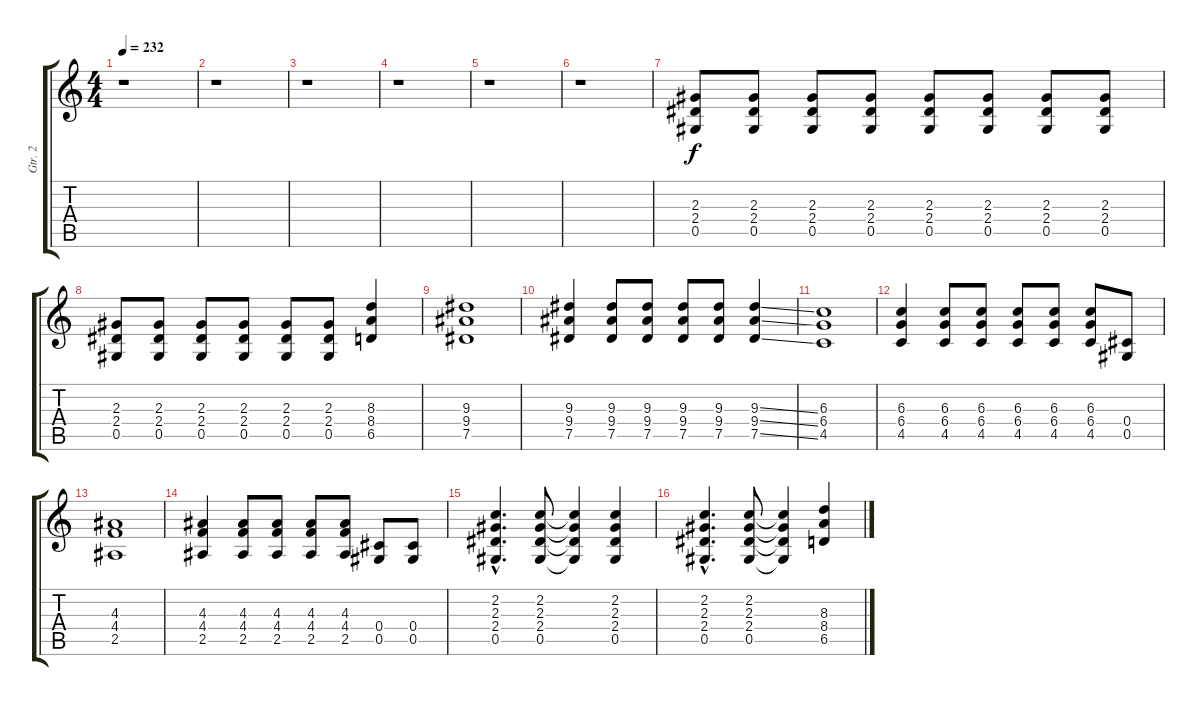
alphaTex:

\track ("Gtr. 2" "Gtr. 2") {instrument distortionguitar}
\staff {score tabs}
\tuning (Eb4 Bb3 Gb3 Db3 Ab2 Eb2) {hide}
\ts (4 4)
\tempo 232
\clef g2
\ks c
r.1{dy f instrument distortionguitar} |
r.1 |
r.1 |
r.1 |
r.1 |
r.1 |
(2.3 2.4 0.5).8 (2.3 2.4 0.5).8 (2.3 2.4 0.5).8 (2.3 2.4 0.5).8 (2.3 2.4 0.5).8 (2.3 2.4 0.5).8 (2.3 2.4 0.5).8 (2.3 2.4 0.5).8 |
(2.3 2.4 0.5).8 (2.3 2.4 0.5).8 (2.3 2.4 0.5).8 (2.3 2.4 0.5).8 (2.3 2.4 0.5).8 (2.3 2.4 0.5).8 (8.3 8.4 6.5).4 |
(9.3 9.4 7.5).1 |
(9.3 9.4 7.5).4 (9.3 9.4 7.5).8 (9.3 9.4 7.5).8 (9.3 9.4 7.5).8 (9.3 9.4 7.5).8 (9.3{ss} 9.4{ss} 7.5{ss}).4 |
(6.3 6.4 4.5).1 |
(6.3 6.4 4.5).4 (6.3 6.4 4.5).8 (6.3 6.4 4.5).8 (6.3 6.4 4.5).8 (6.3 6.4 4.5).8 (6.3 6.4 4.5).8 (0.4 0.5).8 |
(4.3 4.4 2.5).1 |
(4.3 4.4 2.5).4 (4.3 4.4 2.5).8 (4.3 4.4 2.5).8 (4.3 4.4 2.5).8 (4.3 4.4 2.5).8 (0.4 0.5).8 (0.4 0.5).8 |
(2.2{hac} 2.3{hac} 2.4{hac} 0.5{hac}).4{d} (2.2 2.3 2.4 0.5).8 (2.2{t} 2.3{t} 2.4{t} 0.5{t}).4 (2.2 2.3 2.4 0.5).4 |
(2.2{hac} 2.3{hac} 2.4{hac} 0.5{hac}).4{d} (2.2 2.3 2.4 0.5).8 (2.2{t} 2.3{t} 2.4{t} 0.5{t}).4 (8.3 8.4 6.5).4
